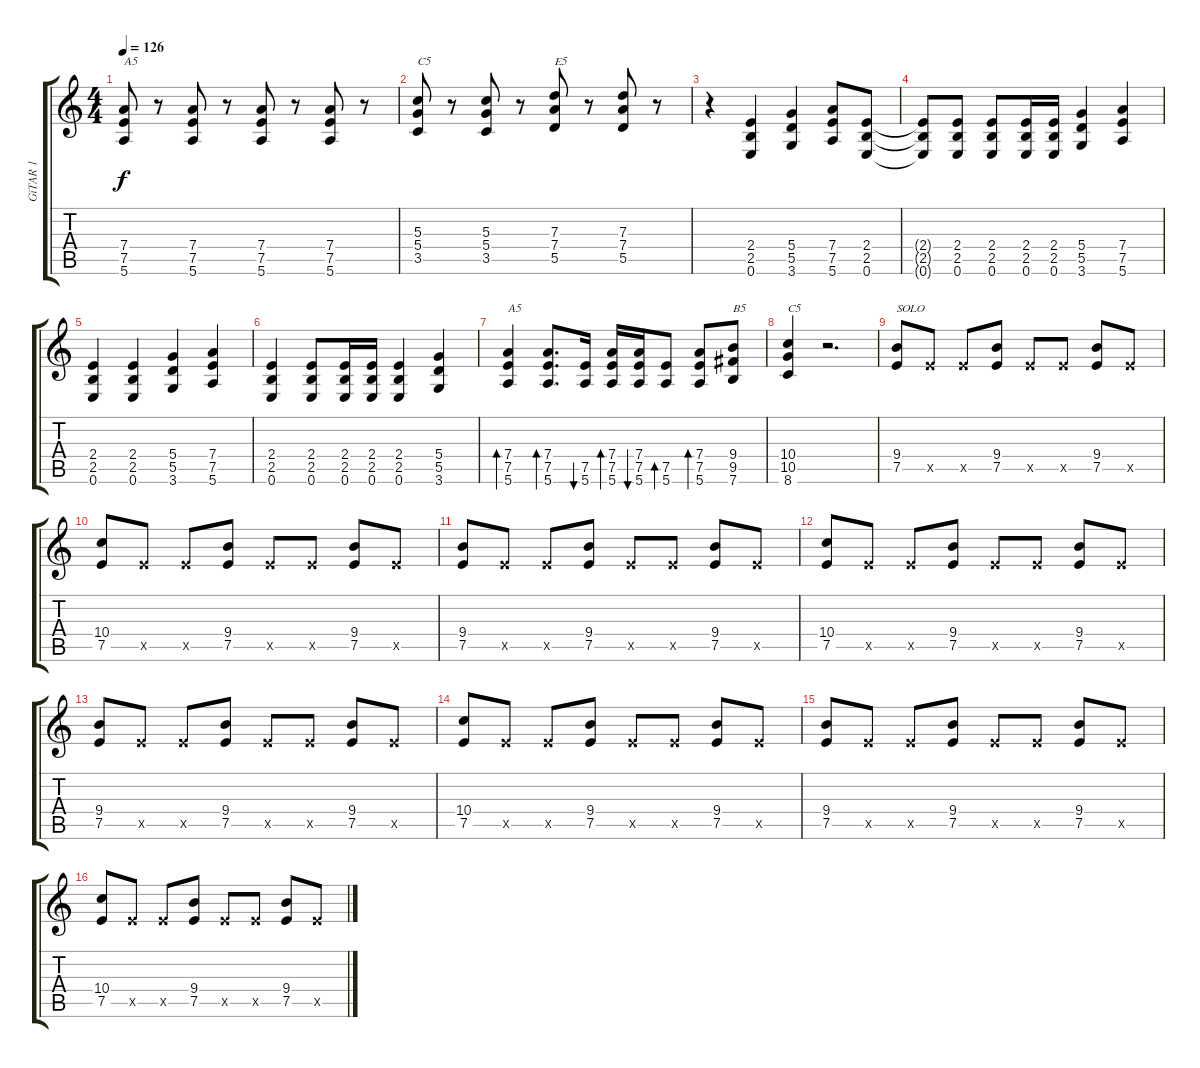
\track ("GiTAR 1" "GiTAR 1") {instrument overdrivenguitar}
\staff {score tabs}
\tuning (E4 B3 G3 D3 A2 E2) {hide}
\ts (4 4)
\tempo 126
\clef g2
\ks c
(7.4 7.5 5.6).8{txt "A5" dy f} r.8 (7.4 7.5 5.6).8 r.8 (7.4 7.5 5.6).8 r.8 (7.4 7.5 5.6).8 r.8 |
(5.3 5.4 3.5).8{txt "C5"} r.8 (5.3 5.4 3.5).8 r.8 (7.3 7.4 5.5).8{txt "E5"} r.8 (7.3 7.4 5.5).8 r.8 |
r.4 (2.4 2.5 0.6).4 (5.4 5.5 3.6).4 (7.4 7.5 5.6).8 (2.4 2.5 0.6).8 |
(2.4{t} 2.5{t} 0.6{t}).8 (2.4 2.5 0.6).8 (2.4 2.5 0.6).8 (2.4 2.5 0.6).16 (2.4 2.5 0.6).16 (5.4 5.5 3.6).4 (7.4 7.5 5.6).4 |
(2.4 2.5 0.6).4 (2.4 2.5 0.6).4 (5.4 5.5 3.6).4 (7.4 7.5 5.6).4 |
(2.4 2.5 0.6).4 (2.4 2.5 0.6).8 (2.4 2.5 0.6).16 (2.4 2.5 0.6).16 (2.4 2.5 0.6).4 (5.4 5.5 3.6).4 |
(7.4 7.5 5.6).4{bd 60 txt "A5"} (7.4 7.5 5.6).8{d bd 60} (7.5 5.6).16{bu 60} (7.4 7.5 5.6).16{bd 60} (7.4 7.5 5.6).16{bu 60} (7.5 5.6).8{bd 60} (7.4 7.5 5.6).8{bd 60} (9.4 9.5 7.6).8{txt "B5"} |
(10.4 10.5 8.6).4{txt "C5"} r.2{d} |
(9.4 7.5).8{txt "SOLO"} 7.5{x}.8 7.5{x}.8 (9.4 7.5).8 7.5{x}.8 7.5{x}.8 (9.4 7.5).8 7.5{x}.8 |
(10.4 7.5).8 7.5{x}.8 7.5{x}.8 (9.4 7.5).8 7.5{x}.8 7.5{x}.8 (9.4 7.5).8 7.5{x}.8 |
(9.4 7.5).8 7.5{x}.8 7.5{x}.8 (9.4 7.5).8 7.5{x}.8 7.5{x}.8 (9.4 7.5).8 7.5{x}.8 |
(10.4 7.5).8 7.5{x}.8 7.5{x}.8 (9.4 7.5).8 7.5{x}.8 7.5{x}.8 (9.4 7.5).8 7.5{x}.8 |
(9.4 7.5).8 7.5{x}.8 7.5{x}.8 (9.4 7.5).8 7.5{x}.8 7.5{x}.8 (9.4 7.5).8 7.5{x}.8 |
(10.4 7.5).8 7.5{x}.8 7.5{x}.8 (9.4 7.5).8 7.5{x}.8 7.5{x}.8 (9.4 7.5).8 7.5{x}.8 |
(9.4 7.5).8 7.5{x}.8 7.5{x}.8 (9.4 7.5).8 7.5{x}.8 7.5{x}.8 (9.4 7.5).8 7.5{x}.8 |
(10.4 7.5).8 7.5{x}.8 7.5{x}.8 (9.4 7.5).8 7.5{x}.8 7.5{x}.8 (9.4 7.5).8 7.5{x}.8
